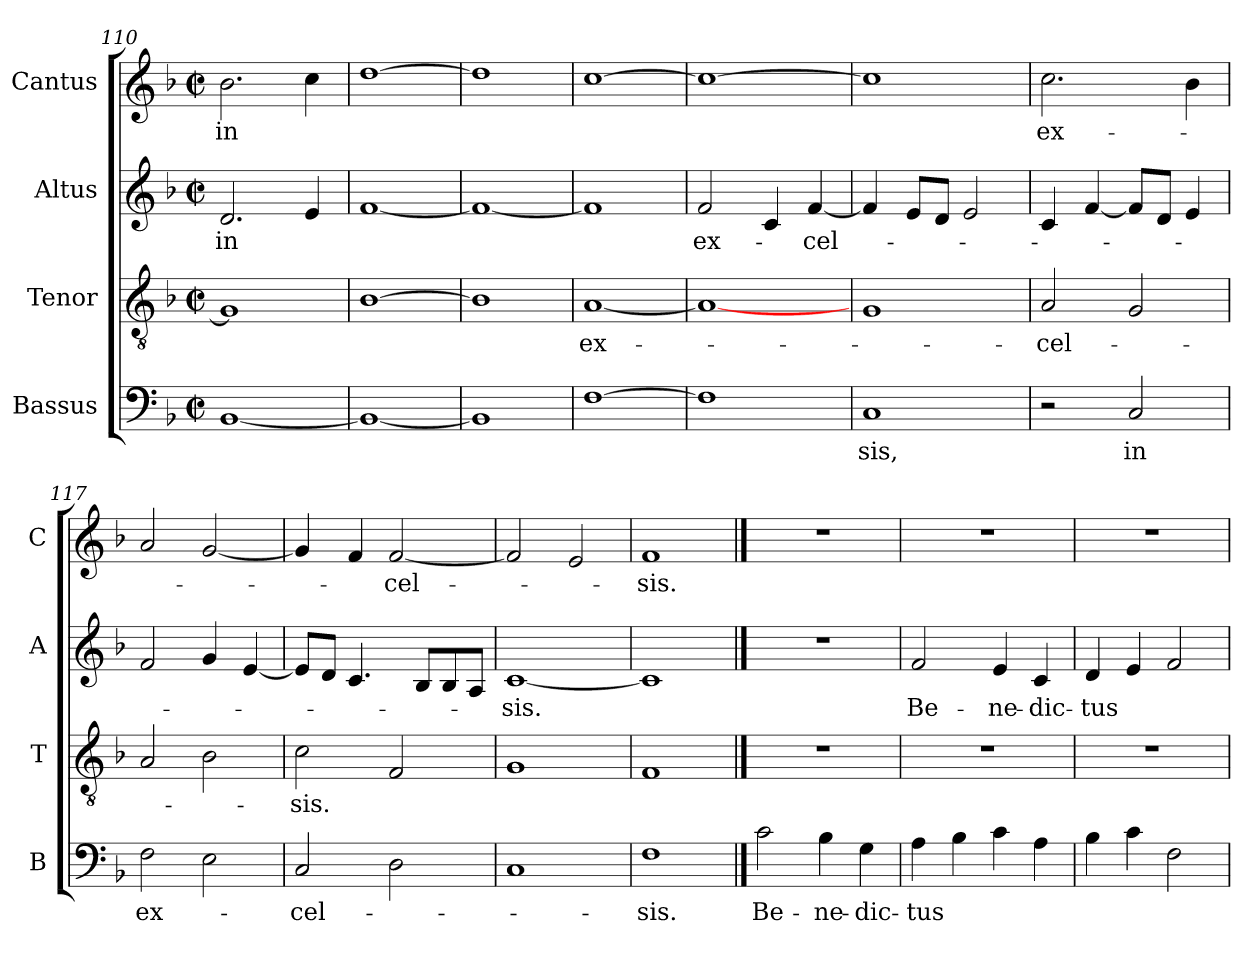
**kern	**text	**kern	**text	**kern	**text	**kern	**text
*part4	*part4	*part3	*part3	*part2	*part2	*part1	*part1
*staff4	*staff4	*staff3	*staff3	*staff2	*staff2	*staff1	*staff1
*I"Bassus	*	*I"Tenor	*	*I"Altus	*	*I"Cantus	*
*I'B	*	*I'T	*	*I'A	*	*I'C	*
*clefF4	*	*clefGv2	*	*clefG2	*	*clefG2	*
*k[b-]	*	*k[b-]	*	*k[b-]	*	*k[b-]	*
*F:	*	*F:	*	*F:	*	*F:	*
*M2/2	*	*M2/2	*	*M2/2	*	*M2/2	*
*met(c|)	*	*met(c|)	*	*met(c|)	*	*met(c|)	*
=110	=110	=110	=110	=110	=110	=110	=110
!	!	!	!	!	!LO:LY:b	!	!
!	!	!	!	!	!	!	!LO:LY:b
[1BB-	.	1G]	.	2.d/	in	2.b-\	in
.	.	.	.	4e/	.	4cc\	.
=111	=111	=111	=111	=111	=111	=111	=111
1BB-_	.	[1B-	.	[1f	.	[1dd	.
=112	=112	=112	=112	=112	=112	=112	=112
1BB-]	.	1B-]	.	1f_	.	1dd]	.
!!LO:LB:g=z
=113	=113	=113	=113	=113	=113	=113	=113
!	!	!	!LO:LY:b	!	!	!	!
[1F	.	[1A	ex-	1f]	.	[1cc	.
=114	=114	=114	=114	=114	=114	=114	=114
!	!	!	!	!	!LO:LY:b	!	!
1F]	.	1A_	.	2f/	ex-	1cc_	.
.	.	.	.	4c/	.	.	.
!	!	!	!	!	!LO:LY:b	!	!
.	.	.	.	[4f/	-cel-	.	.
=115	=115	=115	=115	=115	=115	=115	=115
!	!LO:LY:b	!	!	!	!	!	!
1C	-sis,	1G	.	4f/]	.	1cc]	.
.	.	.	.	8e/L	.	.	.
.	.	.	.	8d/J	.	.	.
.	.	.	.	2e/	.	.	.
=116	=116	=116	=116	=116	=116	=116	=116
!	!	!	!LO:LY:b	!	!	!	!
!	!	!	!	!	!	!	!LO:LY:b
2r	.	2A/	-cel-	4c/	.	2.cc\	ex-
.	.	.	.	[4f/	.	.	.
!	!LO:LY:b	!	!	!	!	!	!
2C/	in	2G/	.	8f/L]	.	.	.
.	.	.	.	8d/J	.	.	.
.	.	.	.	4e/	.	4b-\	.
=117	=117	=117	=117	=117	=117	=117	=117
!	!LO:LY:b	!	!	!	!	!	!
2F\	ex-	2A/	.	2f/	.	2a/	.
2E\	.	2B-\	.	4g/	.	[2g/	.
.	.	.	.	[4e/	.	.	.
=118	=118	=118	=118	=118	=118	=118	=118
!	!LO:LY:b	!	!	!	!	!	!
!	!	!	!LO:LY:b	!	!	!	!
2C/	-cel-	2c\	-sis.	8e/L]	.	4g/]	.
.	.	.	.	8d/J	.	.	.
.	.	.	.	4.c/	.	4f/	.
!	!	!	!	!	!	!	!LO:LY:b
2D\	.	2F/	.	.	.	[2f/	-cel-
.	.	.	.	8B-/L	.	.	.
.	.	.	.	8B-/	.	.	.
.	.	.	.	8A/J	.	.	.
=119	=119	=119	=119	=119	=119	=119	=119
!	!	!	!	!	!LO:LY:b	!	!
1C	.	1G	.	[1c	-sis.	2f/]	.
.	.	.	.	.	.	2e/	.
=120	=120	=120	=120	=120	=120	=120	=120
!	!LO:LY:b	!	!	!	!	!	!
!	!	!	!	!	!	!	!LO:LY:b
1F	-sis.	1F	.	1c]	.	1f	-sis.
!!LO:PB:g=z
==120X3	==120X3	==120X3	==120X3	==120X3	==120X3	==120X3	==120X3
!	!LO:LY:b	!	!	!	!	!	!
2c\	Be-	1r	.	1r	.	1r	.
!	!LO:LY:b	!	!	!	!	!	!
4B-\	-ne-	.	.	.	.	.	.
!	!LO:LY:b	!	!	!	!	!	!
4G\	-dic-	.	.	.	.	.	.
=121	=121	=121	=121	=121	=121	=121	=121
!	!LO:LY:b	!	!	!	!	!	!
!	!	!	!	!	!LO:LY:b	!	!
4A\	-tus	1r	.	2f/	Be-	1r	.
4B-\	.	.	.	.	.	.	.
!	!	!	!	!	!LO:LY:b	!	!
4c\	.	.	.	4e/	-ne-	.	.
!	!	!	!	!	!LO:LY:b	!	!
4A\	.	.	.	4c/	-dic-	.	.
=122	=122	=122	=122	=122	=122	=122	=122
!	!	!	!	!	!LO:LY:b	!	!
4B-\	.	1r	.	4d/	-tus	1r	.
4c\	.	.	.	4e/	.	.	.
2F\	.	.	.	2f/	.	.	.
=	=	=	=	=	=	=	=
*-	*-	*-	*-	*-	*-	*-	*-
